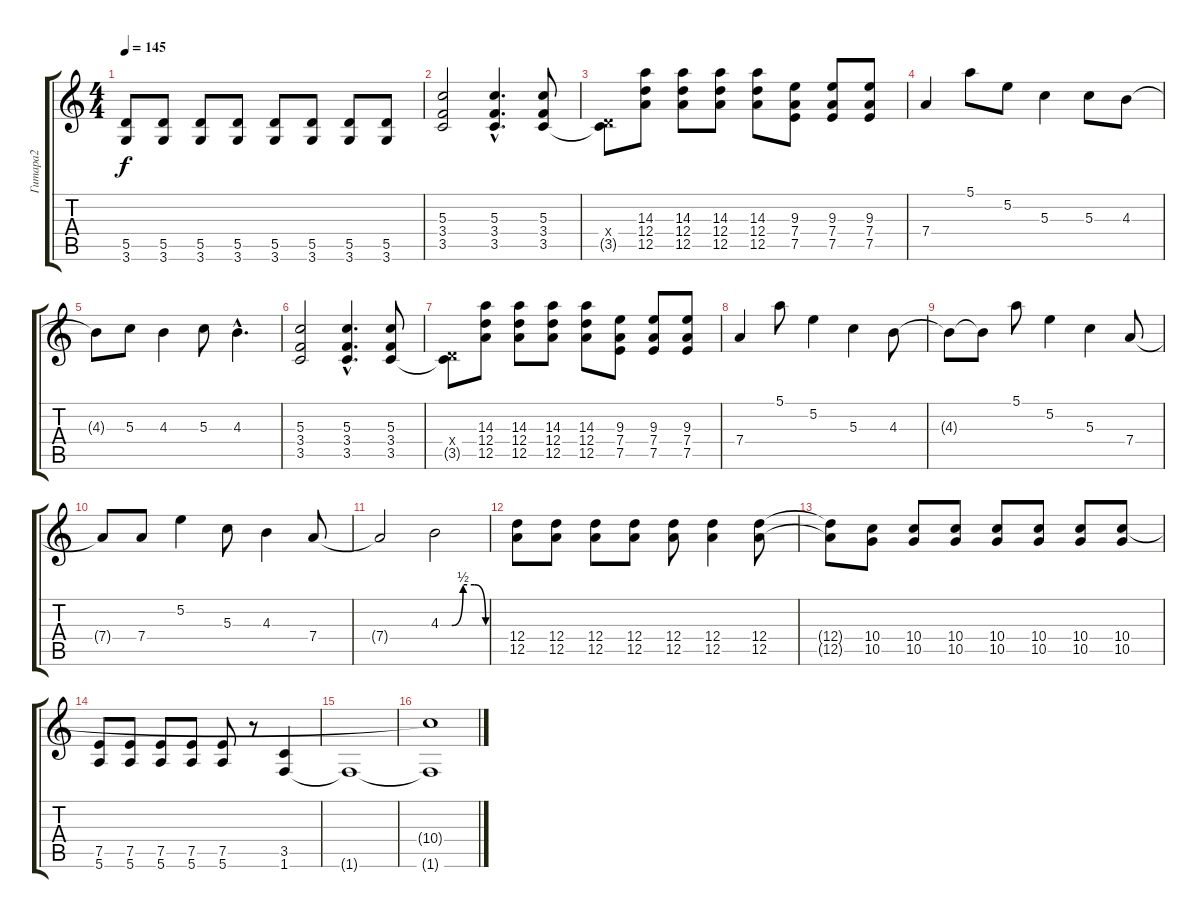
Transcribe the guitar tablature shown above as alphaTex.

\track ("Гитара2" "Гитара2") {instrument overdrivenguitar}
\staff {score tabs}
\tuning (E4 B3 G3 D3 A2 E2) {hide}
\ts (4 4)
\tempo 145
\clef g2
\ks c
(5.5 3.6).8{dy f} (5.5 3.6).8 (5.5 3.6).8 (5.5 3.6).8 (5.5 3.6).8 (5.5 3.6).8 (5.5 3.6).8 (5.5 3.6).8 |
(5.3 3.4 3.5).2 (5.3{hac} 3.4{hac} 3.5{hac}).4{d} (5.3 3.4 3.5).8 |
(0.4{x} 3.5{t}).8 (14.3 12.4 12.5).8 (14.3 12.4 12.5).8 (14.3 12.4 12.5).8 (14.3 12.4 12.5).8 (9.3 7.4 7.5).8 (9.3 7.4 7.5).8 (9.3 7.4 7.5).8 |
7.4.4 5.1.8 5.2.8 5.3.4 5.3.8 4.3.8 |
4.3{t}.8 5.3.8 4.3.4 5.3.8 4.3{hac}.4{d} |
(5.3 3.4 3.5).2 (5.3{hac} 3.4{hac} 3.5{hac}).4{d} (5.3 3.4 3.5).8 |
(0.4{x} 3.5{t}).8 (14.3 12.4 12.5).8 (14.3 12.4 12.5).8 (14.3 12.4 12.5).8 (14.3 12.4 12.5).8 (9.3 7.4 7.5).8 (9.3 7.4 7.5).8 (9.3 7.4 7.5).8 |
7.4.4 5.1.8 5.2.4 5.3.4 4.3.8 |
4.3{t}.8 4.3{t}.8 5.1.8 5.2.4 5.3.4 7.4.8 |
7.4{t}.8 7.4.8 5.2.4 5.3.8 4.3.4 7.4.8 |
7.4{t}.2 4.3{be (custom 0 0 15 0 30 2 45 2 60 0)}.2 |
(12.4 12.5).8 (12.4 12.5).8 (12.4 12.5).8 (12.4 12.5).8 (12.4 12.5).8 (12.4 12.5).4 (12.4 12.5).8 |
(12.4{t} 12.5{t}).8 (10.4 10.5).8 (10.4 10.5).8 (10.4 10.5).8 (10.4 10.5).8 (10.4 10.5).8 (10.4 10.5).8 (10.4 10.5).8 |
(7.5 5.6).8 (7.5 5.6).8 (7.5 5.6).8 (7.5 5.6).8 (7.5 5.6).8 r.8 (3.5 1.6).4 |
1.6{t}.1 |
(10.4{t} 1.6{t}).1
